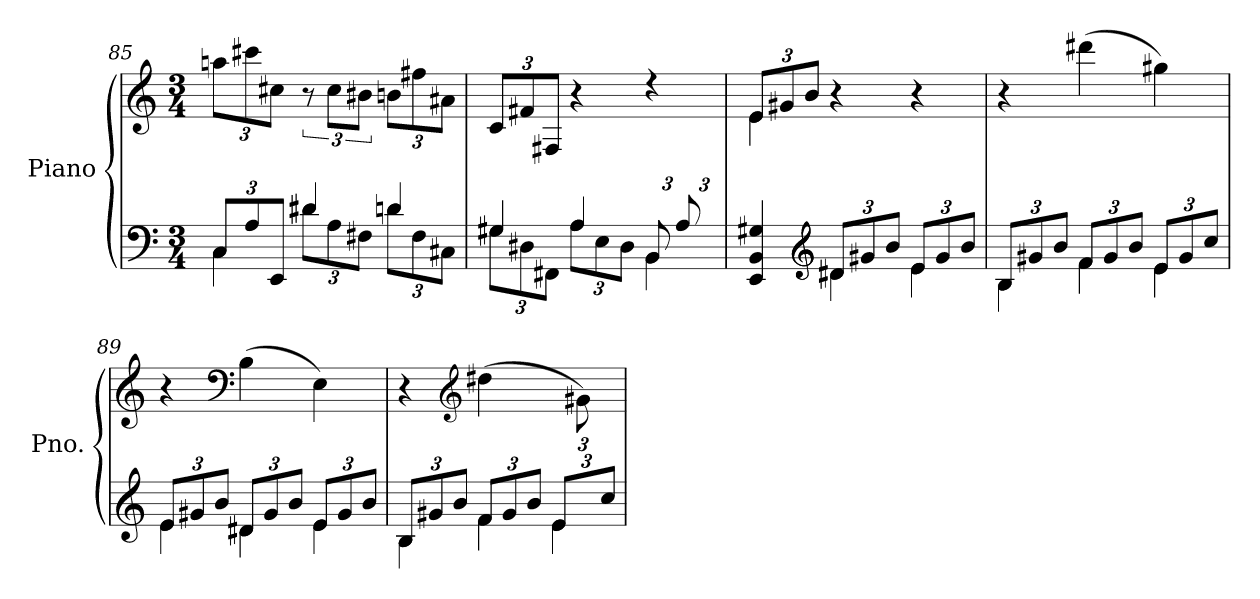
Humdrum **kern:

**kern	**kern
*part1	*part1
*staff2	*staff1
*I"Piano	*
*I'Pno.	*
*clefF4	*clefG2
*k[]	*k[]
*M3/4	*M3/4
*Xbrackettup	*Xbrackettup
=85	=85
*^	*
12C/L	4C\	12aani\L
12A/	.	12ccc#X\
12EE/J	.	12cc#X\J
*	*	*brackettup
(<12d#X\L	4d#/	12r
*	*	*MM86
12A\	.	12cc#\L
12F#X\J	.	12b#X\J
*	*	*Xbrackettup
*	*	*MM84
12dn\L	4d/	12bn\L
12F#\	.	12ff#X\
*	*	*MM82
12C#X\J	.	12a#X\J
!!LO:LB:g=z
=86	=86	=86
*	*	*MM78
*	*	*^
12G#X\L	4G#/	12c/L	3%2ryy
*	*	*MM76	*
12D#X\	.	12f#X/	.
*	*	*MM70	*
12FF#X\J	.	12F#X/J	.
*	*	*MM64	*
12A\L	4A/	4r	.
12E\	.	.	.
*	*	*MM48	*
12D#\J	.	.	.
*	*	*MM44	*
12BB/L	4BB\	4r	.
*	*	*MM40	*
12A/	.	.	.
*	*	*MM32	*
12ryy	.	.	12d#X\J)
=87	=87	=87	=87
*	*	*MM48	*
4EE/ 4BB/ 4G#X/	4ryy	12e/L	4e\
.	.	12g#X/	.
.	.	12b/J	.
*clefG2	*	*	*
12d#X/L	4d#\	4r	2ryy
12g#X/	.	.	.
12b/J	.	.	.
12e/L	4e\	4r	.
12g#/	.	.	.
12b/J	.	.	.
*	*	*v	*v
=88	=88	=88
12B/L	4B\	4r
12g#X/	.	.
12b/J	.	.
*	*	*MM54
12f/L	4f\	(>4ddd#X\
12g#/	.	.
12b/J	.	.
12e/L	4e\	4gg#X\)
12g#/	.	.
12cc/J	.	.
=89	=89	=89
*	*	*MM60
12e/L	4e\	4r
12g#X/	.	.
12b/J	.	.
*	*	*clefF4
12d#X/L	4d#\	(>4B\
12g#/	.	.
12b/J	.	.
12e/L	4e\	4E\)
12g#/	.	.
12b/J	.	.
!!LO:PB:g=z
=90	=90	=90
*	*	*^
12B/L	4B\	4r	12%7ryy
12g#X/	.	.	.
12b/J	.	.	.
*	*	*clefG2	*
12f/L	4f\	(>4dd#X\	.
12g#/	.	.	.
12b/J	.	.	.
12e/L	4e\	4ryy	.
12ryy	.	.	12g#X\)
12cc/J	.	.	12ryy
*v	*v	*	*
*	*v	*v
=	=
*-	*-
